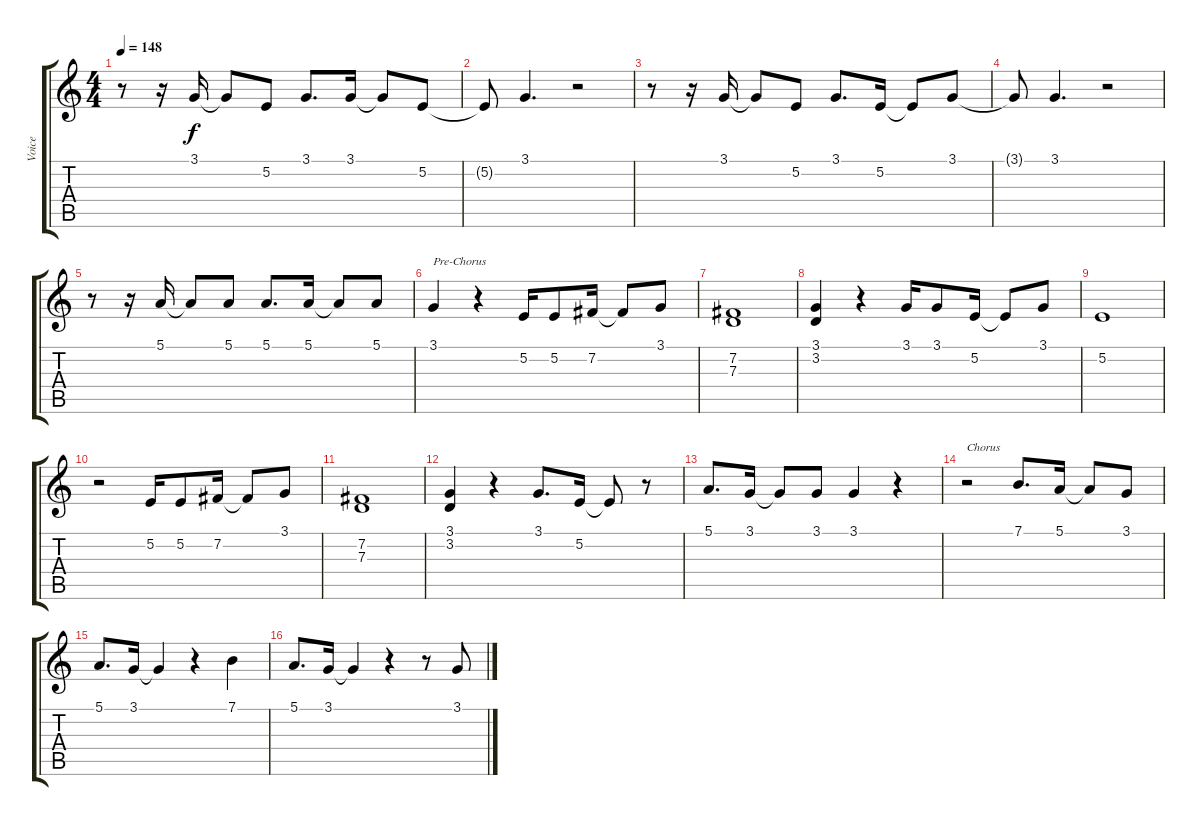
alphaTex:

\track ("Voice" "Voice") {instrument cello}
\staff {score tabs}
\tuning (E4 B3 G3 D3 A2 E2) {hide}
\ts (4 4)
\tempo 148
\clef g2
\ks c
r.8{dy f} r.16 3.1.16 3.1{t}.8 5.2.8 3.1.8{d} 3.1.16 3.1{t}.8 5.2.8 |
5.2{t}.8 3.1.4{d} r.2 |
r.8 r.16 3.1.16 3.1{t}.8 5.2.8 3.1.8{d} 5.2.16 5.2{t}.8 3.1.8 |
3.1{t}.8 3.1.4{d} r.2 |
r.8 r.16 5.1.16 5.1{t}.8 5.1.8 5.1.8{d} 5.1.16 5.1{t}.8 5.1.8 |
3.1.4{txt "Pre-Chorus"} r.4 5.2.16 5.2.8 7.2.16 7.2{t}.8 3.1.8 |
(7.2 7.3).1 |
(3.1 3.2).4 r.4 3.1.16 3.1.8 5.2.16 5.2{t}.8 3.1.8 |
5.2.1 |
r.2 5.2.16 5.2.8 7.2.16 7.2{t}.8 3.1.8 |
(7.2 7.3).1 |
(3.1 3.2).4 r.4 3.1.8{d} 5.2.16 5.2{t}.8 r.8 |
5.1.8{d} 3.1.16 3.1{t}.8 3.1.8 3.1.4 r.4 |
r.2{txt "Chorus"} 7.1.8{d} 5.1.16 5.1{t}.8 3.1.8 |
5.1.8{d} 3.1.16 3.1{t}.4 r.4 7.1.4 |
5.1.8{d} 3.1.16 3.1{t}.4 r.4 r.8 3.1.8
